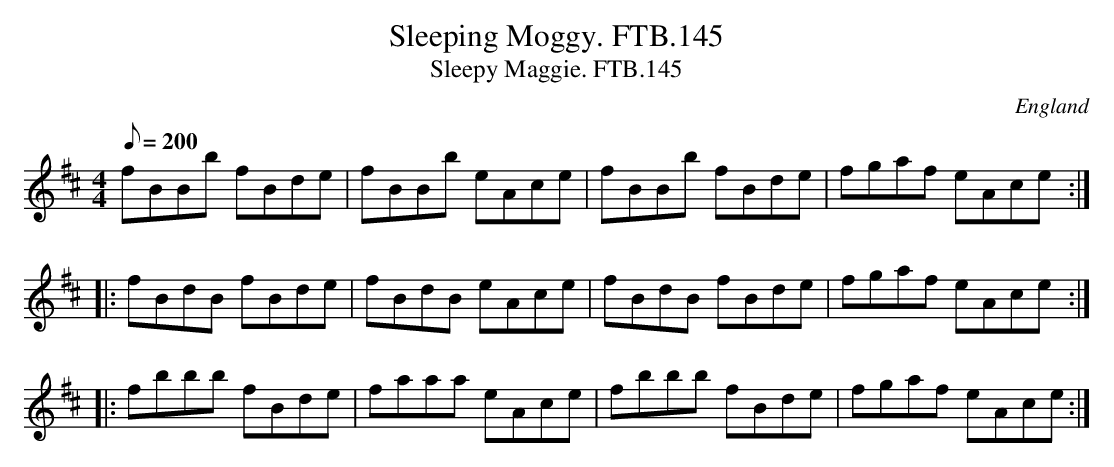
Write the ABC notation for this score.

X:1
T:Sleeping Moggy. FTB.145
T:Sleepy Maggie. FTB.145
M:4/4
Q:200
O:England
K:D
fBBb fBde|fBBb eAce|fBBb fBde|fgaf eAce:|
|:fBdB fBde|fBdB eAce|fBdB fBde|fgaf eAce:|
|:fbbb fBde|faaa eAce|fbbb fBde|fgaf eAce:|
